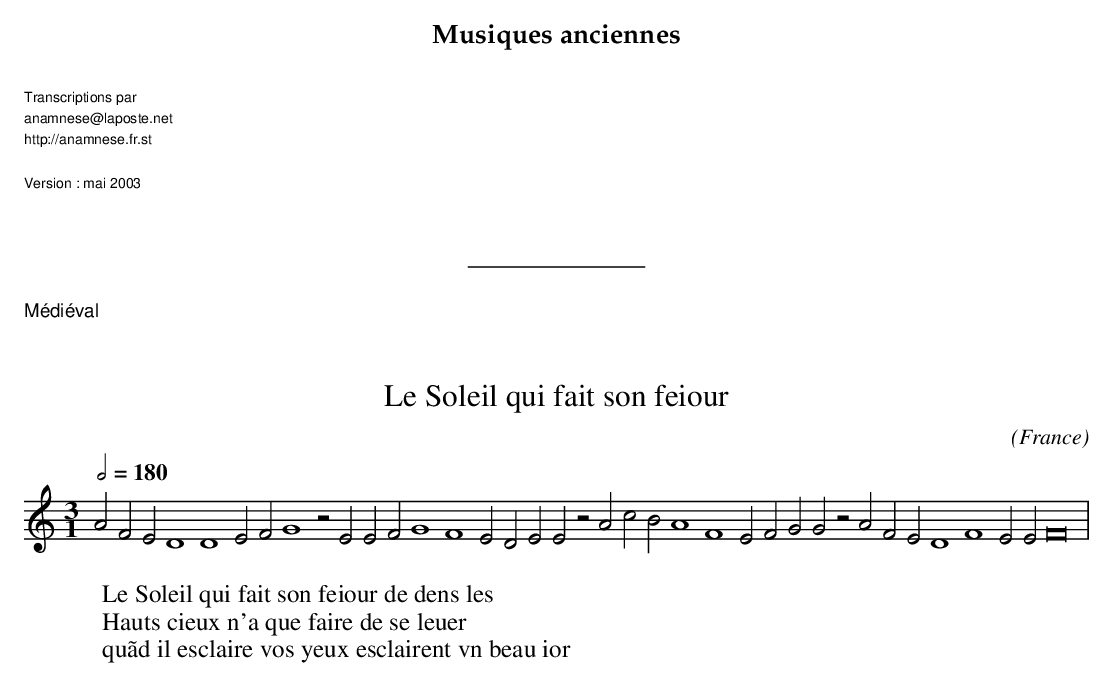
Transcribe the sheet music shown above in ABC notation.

X:1
T:Le Soleil qui fait son feiour
C:
O:France
M:3/1
L:1/2
Q:1/2=180
K:C
AFE D2 D2 EFG2 z EEF G2F2EDEE z AcBA2 F2EFGG z AFED2F2EE F4 |
W:Le Soleil qui fait son feiour de dens les
W:Hauts cieux n'a que faire de se leuer
W:quãd il esclaire vos yeux esclairent vn beau ior
